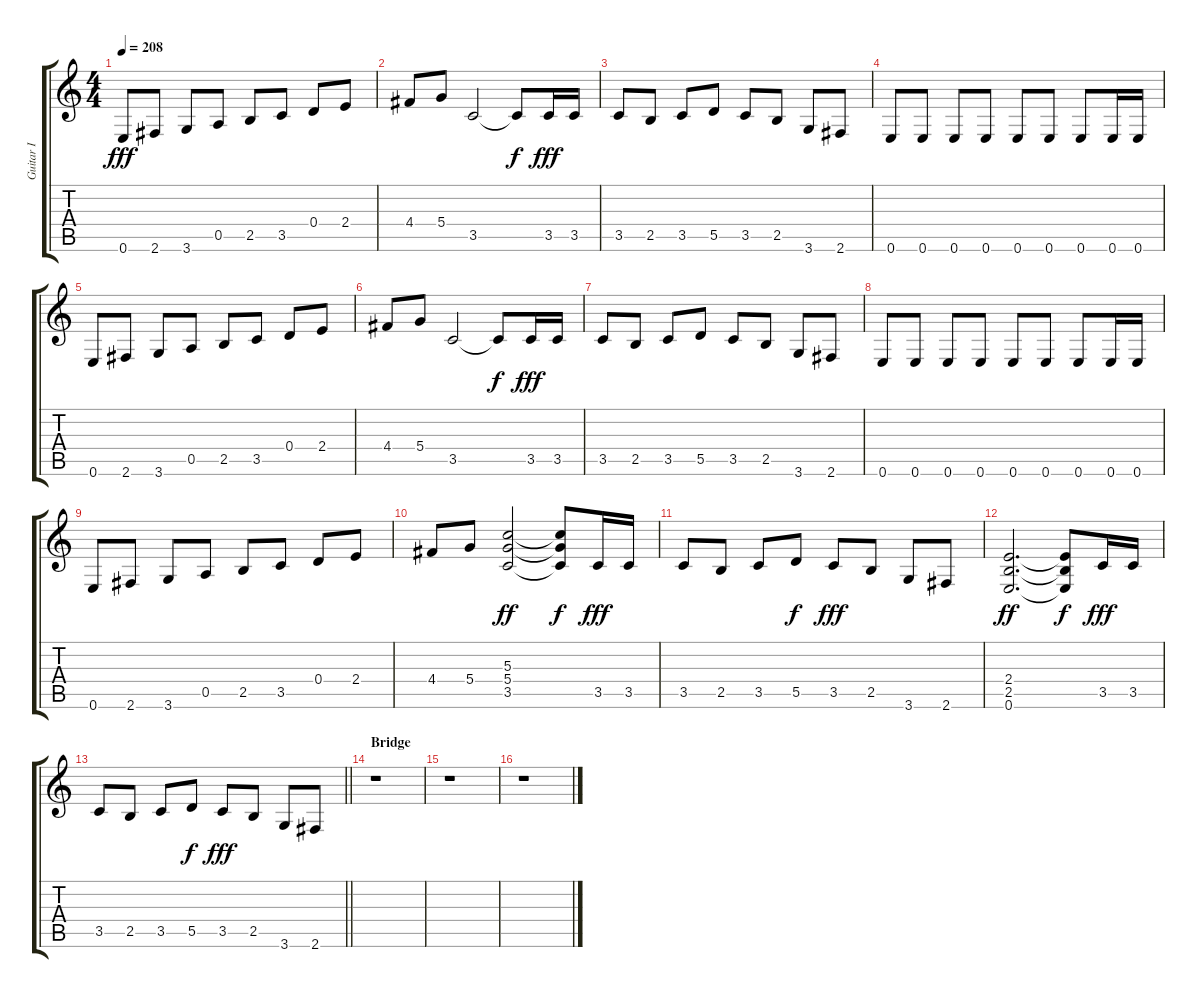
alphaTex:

\track ("Guitar I" "Guitar I") {instrument overdrivenguitar}
\staff {score tabs}
\tuning (E4 B3 G3 D3 A2 E2) {hide}
\ts (4 4)
\tempo 208
\clef g2
\ks c
0.6.8{dy fff} 2.6.8 3.6.8 0.5.8 2.5.8 3.5.8 0.4.8 2.4.8 |
4.4.8 5.4.8 3.5.2 3.5{t}.8{dy f} 3.5.16{dy fff} 3.5.16 |
3.5.8 2.5.8 3.5.8 5.5.8 3.5.8 2.5.8 3.6.8 2.6.8 |
0.6.8 0.6.8 0.6.8 0.6.8 0.6.8 0.6.8 0.6.8 0.6.16 0.6.16 |
0.6.8 2.6.8 3.6.8 0.5.8 2.5.8 3.5.8 0.4.8 2.4.8 |
4.4.8 5.4.8 3.5.2 3.5{t}.8{dy f} 3.5.16{dy fff} 3.5.16 |
3.5.8 2.5.8 3.5.8 5.5.8 3.5.8 2.5.8 3.6.8 2.6.8 |
0.6.8 0.6.8 0.6.8 0.6.8 0.6.8 0.6.8 0.6.8 0.6.16 0.6.16 |
0.6.8 2.6.8 3.6.8 0.5.8 2.5.8 3.5.8 0.4.8 2.4.8 |
4.4.8 5.4.8 (5.3 5.4 3.5).2{dy ff} (5.3{t} 5.4{t} 3.5{t}).8{dy f} 3.5.16{dy fff} 3.5.16 |
3.5.8 2.5.8 3.5.8 5.5.8{dy f} 3.5.8{dy fff} 2.5.8 3.6.8 2.6.8 |
(2.4 2.5 0.6).2{d dy ff} (2.4{t} 2.5{t} 0.6{t}).8{dy f} 3.5.16{dy fff} 3.5.16 |
\barLineRight lightlight
3.5.8 2.5.8 3.5.8 5.5.8{dy f} 3.5.8{dy fff} 2.5.8 3.6.8 2.6.8 |
\section ("" "Bridge")
r.1 |
r.1 |
r.1
